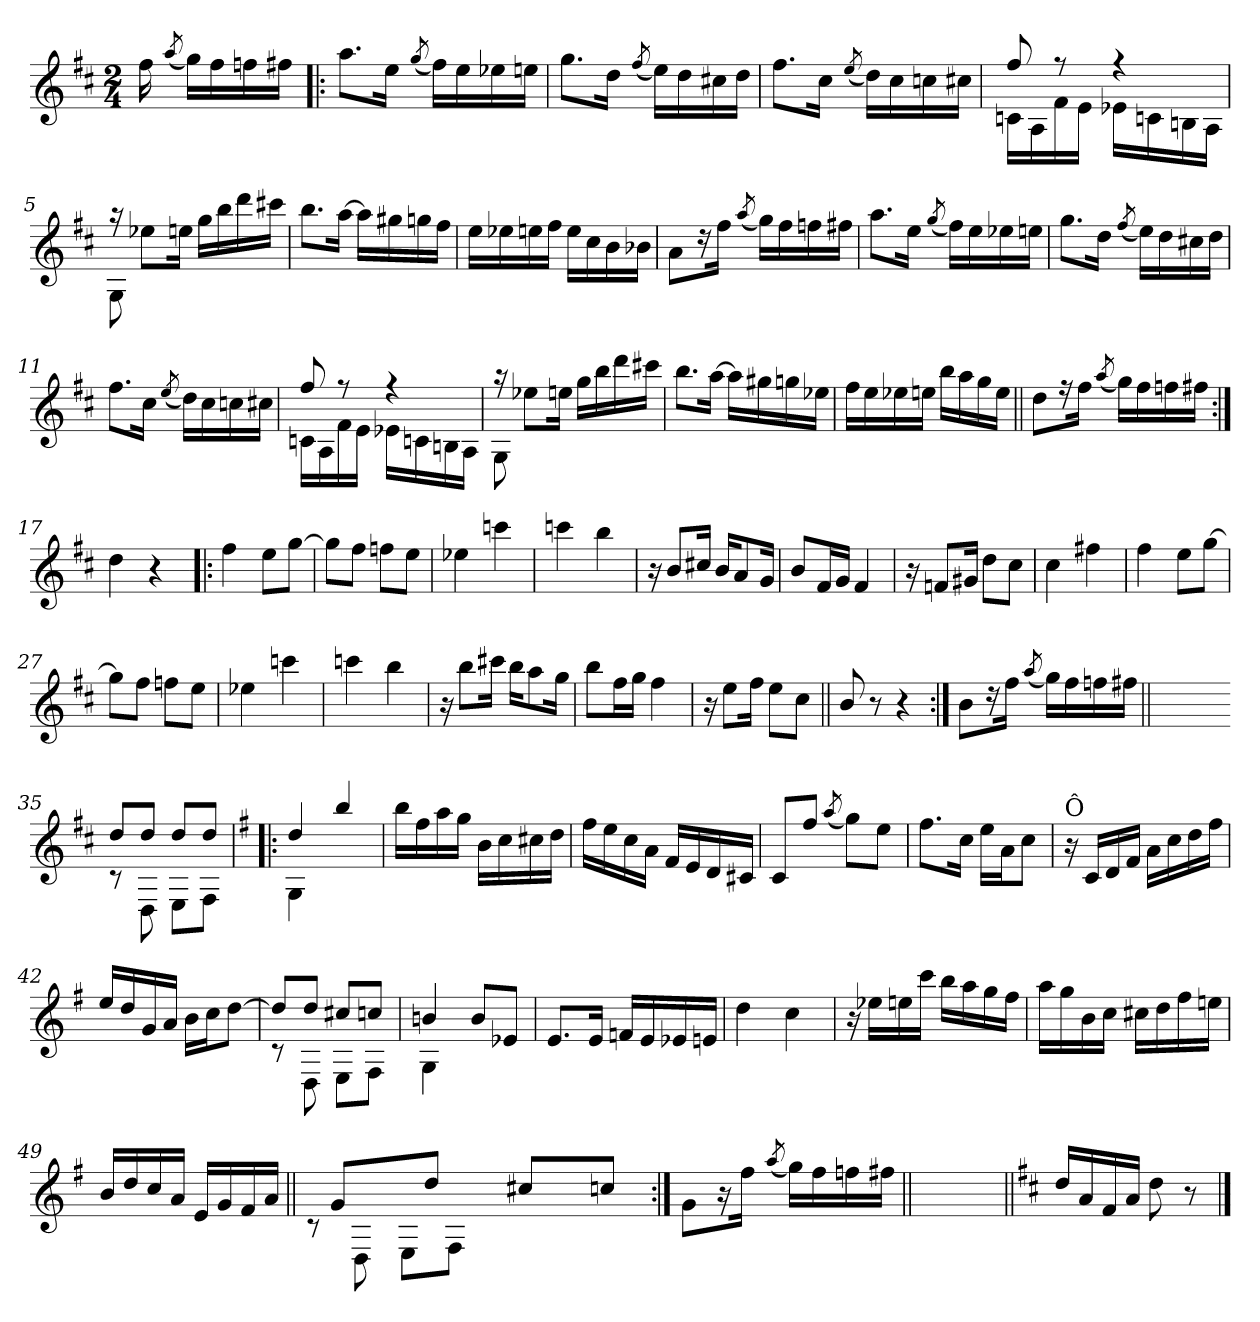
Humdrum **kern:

**kern
*part1
*staff1
*clefG2
*k[f#c#]
*D:
*M2/4
=
16ff#\
(8qaa/
16gg\LL)
16ff#\
16ffn\
16ff#X\JJ
=1!|:
8.aa\L
16ee\Jk
(<8qgg/
16ff#\LL)
16ee\
16ee-X\
16een\JJ
=2
8.gg\L
16dd\Jk
(<8qff#/
16ee\LL)
16dd\
16cc#X\
16dd\JJ
=3
8.ff#\L
16cc#\Jk
(<8qee/
16dd\LL)
16cc#\
16ccn\
16cc#X\JJ
=4
*^
8ff#/	16cn\LL
.	16A\
8ree	16f#\
.	16e\JJ
4ree	16e-X\LL
.	16cn\
.	16Bn\
.	16A\JJ
!!LO:LB:g=z	!!
=5	=5
16r	8G\
8ee-X\L	.
.	8ryy
16een\Jk	.
16gg\LL	4ryy
16bb\	.
16ddd\	.
16ccc#X\JJ	.
*v	*v
=6
8.bb\L
[16aa\Jk
16aa\LL]
16gg#X\
16ggn\
16ff#\JJ
=7
16ee\LL
16ee-X\
16een\
16ff#\JJ
16ee\LL
16cc#\
16b\
16b-X\JJ
=8
8a\L
16r
16ff#\Jk
(<8qaa/
16gg\LL)
16ff#\
16ffn\
16ff#X\JJ
!!LO:LB:g=z
=9
8.aa\L
16ee\Jk
(<8qgg/
16ff#\LL)
16ee\
16ee-X\
16een\JJ
=10
8.gg\L
16dd\Jk
(<8qff#/
16ee\LL)
16dd\
16cc#X\
16dd\JJ
=11
8.ff#\L
16cc#\Jk
(<8qee/
16dd\LL)
16cc#\
16ccn\
16cc#X\JJ
=12
*^
8ff#/	16cn\LL
.	16A\
8ree	16f#\
.	16e\JJ
4ree	16e-X\LL
.	16cn\
.	16Bn\
.	16A\JJ
!!LO:LB:g=z	!!
=13	=13
16r	8G\
8ee-X\L	.
.	8ryy
16een\Jk	.
16gg\LL	4ryy
16bb\	.
16ddd\	.
16ccc#X\JJ	.
*v	*v
=14
8.bb\L
[16aa\Jk
16aa\LL]
16gg#X\
16ggn\
16ee-X\JJ
=15
16ff#\LL
16ee\
16ee-X\
16een\JJ
16bb\LL
16aa\
16gg\
16ee\JJ
=16||
8dd\L
16r
16ff#\Jk
(<8qaa/
16gg\LL)
16ff#\
16ffn\
16ff#X\JJ
!!LO:LB:g=z
=17:|!
4dd\
4r
=18!|:
4ff#\
8ee\L
[8gg\J
=19
8gg\L]
8ff#\J
8ffn\L
8ee\J
=20
4ee-X\
4cccn\
=21
4cccn\
4bb\
!!LO:LB:g=z
=22
16r
8b/L
16cc#X/Jk
16b/KL
8a/
16g/Jk
=23
8b/L
16f#/L
16g/JJ
4f#/
=24
16r
8fn/L
16g#X/Jk
8dd\L
8cc#\J
=25
4cc#\
4ff#X\
!!LO:LB:g=z
=26
4ff#\
8ee\L
[8gg\J
=27
8gg\L]
8ff#\J
8ffn\L
8ee\J
=28
4ee-X\
4cccn\
=29
4cccn\
4bb\
=30
16r
8bb\L
16ccc#X\Jk
16bb\KL
8aa\
16gg\Jk
!!LO:LB:g=z
=31
8bb\L
16ff#\L
16gg\JJ
4ff#\
=32
16r
8ee\L
16ff#\Jk
8ee\L
8cc#\J
=33||
8b/
8r
4r
=34:|!
8b\L
16r
16ff#\Jk
(<8qaa/
16gg\LL)
16ff#\
16ffn\
16ff#X\JJ
=34X341||
2ryy
!!LO:LB:g=z
=35-
*^
8dd/L	8rc
8dd/J	8D\
8dd/L	8E\L
8dd/J	8F#\J
=36!|:	=36!|:
*k[f#]	*
*G:	*
4dd/	4G\
4bb/	4ryy
*v	*v
=37
16bb\LL
16ff#\
16aa\
16gg\JJ
16b\LL
16cc\
16cc#X\
16dd\JJ
=38
16ff#\LL
16ee\
16cc\
16a\JJ
16f#/LL
16e/
16d/
16c#X/JJ
!!LO:PB:g=z
=39
8c/L
8ff#/J
(<8qaa/
8gg\L)
8ee\J
=40
8.ff#\L
16cc\Jk
16ee\LL
16a\J
8cc\J
=41
!LO:TX:a:t=Ô
16r
16c/LL
16d/
16f#/JJ
16a\LL
16cc\
16dd\
16ff#\JJ
=42
16ee/LL
16dd/
16g/
16a/JJ
16b\LL
16cc\J
[8dd\J
!!LO:LB:g=z
=43
*^
8dd/L]	8rc
8dd/J	8D\
8cc#X/L	8E\L
8ccn/J	8F#\J
=44	=44
4bn/	4G\
8b/L	4ryy
8e-X/J	.
*v	*v
=45
8.e/L
16e/Jk
16fn/LL
16e/
16e-X/
16en/JJ
=46
4dd\
4cc\
!!LO:LB:g=z
=47
16r
16ee-X\LL
16een\
16ccc\JJ
16bb\LL
16aa\
16gg\
16ff#\JJ
=48
16aa\LL
16gg\
16b\
16cc\JJ
16cc#X\LL
16dd\
16ff#\
16een\JJ
=49
16b/LL
16dd/
16cc/
16a/JJ
16e/LL
16g/
16f#/
16a/JJ
!!LO:LB:g=z
=50||
*^
16ryy	8rc
8g/L	.
.	8D\
16ryy	.
16ryy	8E\L
8dd/J	.
.	8F#\J
16ryy	.
16ryy	2ryy
8cc#X/L	.
16ryy	.
16ryy	.
8ccn/J	.
16ryy	.
*v	*v
=51:|!
8g\L
16r
16ff#\Jk
(<8qaa/
16gg\LL)
16ff#\
16ffn\
16ff#X\JJ
=52||
2ryy
=53||
*k[f#c#]
*D:
16dd/LL
16a/
16f#/
16a/JJ
8dd\
8r
==
*-
